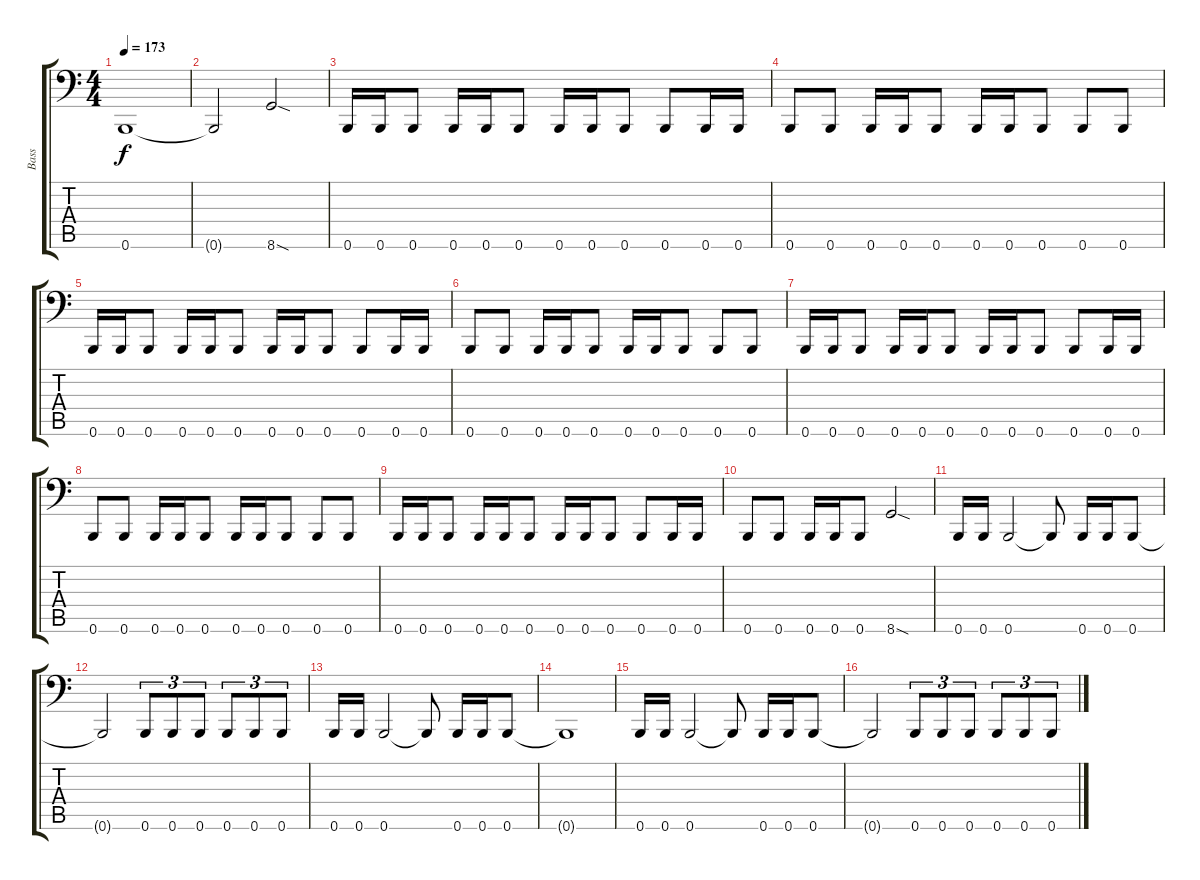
\track ("Bass" "Bass") {instrument electricbassfinger}
\staff {score tabs}
\tuning (C3 G2 E2 B1 Gb1 B0) {hide}
\ts (4 4)
\tempo 173
\clef f4
\ks c
0.6.1{dy f} |
0.6{t}.2 8.6{sod}.2 |
0.6.16 0.6.16 0.6.8 0.6.16 0.6.16 0.6.8 0.6.16 0.6.16 0.6.8 0.6.8 0.6.16 0.6.16 |
0.6.8 0.6.8 0.6.16 0.6.16 0.6.8 0.6.16 0.6.16 0.6.8 0.6.8 0.6.8 |
0.6.16 0.6.16 0.6.8 0.6.16 0.6.16 0.6.8 0.6.16 0.6.16 0.6.8 0.6.8 0.6.16 0.6.16 |
0.6.8 0.6.8 0.6.16 0.6.16 0.6.8 0.6.16 0.6.16 0.6.8 0.6.8 0.6.8 |
0.6.16 0.6.16 0.6.8 0.6.16 0.6.16 0.6.8 0.6.16 0.6.16 0.6.8 0.6.8 0.6.16 0.6.16 |
0.6.8 0.6.8 0.6.16 0.6.16 0.6.8 0.6.16 0.6.16 0.6.8 0.6.8 0.6.8 |
0.6.16 0.6.16 0.6.8 0.6.16 0.6.16 0.6.8 0.6.16 0.6.16 0.6.8 0.6.8 0.6.16 0.6.16 |
0.6.8 0.6.8 0.6.16 0.6.16 0.6.8 8.6{sod}.2 |
0.6.16 0.6.16 0.6.2 0.6{t}.8 0.6.16 0.6.16 0.6.8 |
0.6{t}.2 0.6.8{tu (3 2)} 0.6.8{tu (3 2)} 0.6.8{tu (3 2)} 0.6.8{tu (3 2)} 0.6.8{tu (3 2)} 0.6.8{tu (3 2)} |
0.6.16 0.6.16 0.6.2 0.6{t}.8 0.6.16 0.6.16 0.6.8 |
0.6{t}.1 |
0.6.16 0.6.16 0.6.2 0.6{t}.8 0.6.16 0.6.16 0.6.8 |
0.6{t}.2 0.6.8{tu (3 2)} 0.6.8{tu (3 2)} 0.6.8{tu (3 2)} 0.6.8{tu (3 2)} 0.6.8{tu (3 2)} 0.6.8{tu (3 2)}
